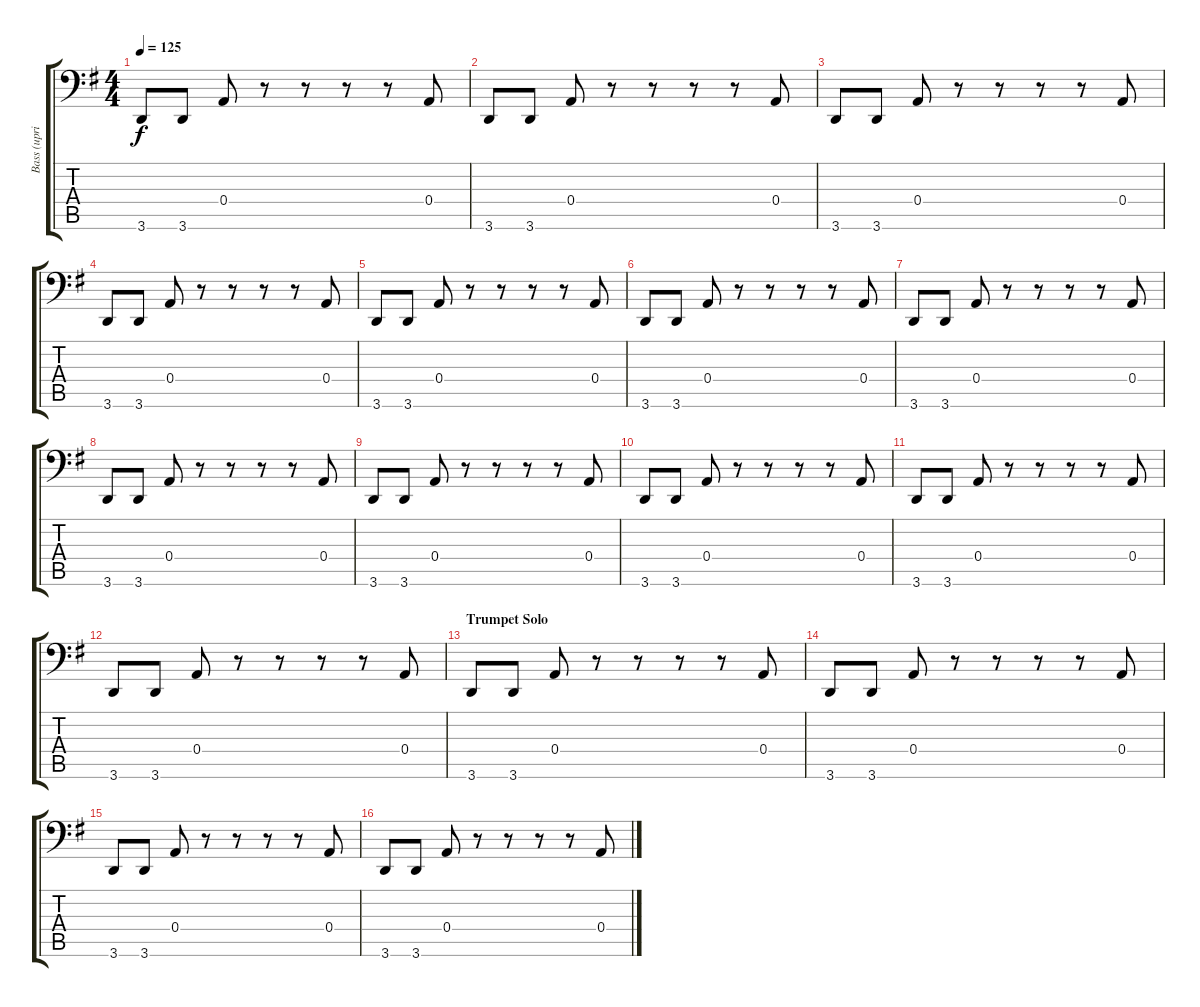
\track ("Bass (upright cause its indie)" "Bass (upri") {instrument acousticbass}
\staff {score tabs}
\tuning (C3 G2 D2 A1 E1 B0) {hide}
\ts (4 4)
\tempo 125
\clef f4
\ks g
3.6.8{dy f} 3.6.8 0.4.8 r.8 r.8 r.8 r.8 0.4.8 |
3.6.8 3.6.8 0.4.8 r.8 r.8 r.8 r.8 0.4.8 |
3.6.8 3.6.8 0.4.8 r.8 r.8 r.8 r.8 0.4.8 |
3.6.8 3.6.8 0.4.8 r.8 r.8 r.8 r.8 0.4.8 |
3.6.8 3.6.8 0.4.8 r.8 r.8 r.8 r.8 0.4.8 |
3.6.8 3.6.8 0.4.8 r.8 r.8 r.8 r.8 0.4.8 |
3.6.8 3.6.8 0.4.8 r.8 r.8 r.8 r.8 0.4.8 |
3.6.8 3.6.8 0.4.8 r.8 r.8 r.8 r.8 0.4.8 |
3.6.8 3.6.8 0.4.8 r.8 r.8 r.8 r.8 0.4.8 |
3.6.8 3.6.8 0.4.8 r.8 r.8 r.8 r.8 0.4.8 |
3.6.8 3.6.8 0.4.8 r.8 r.8 r.8 r.8 0.4.8 |
3.6.8 3.6.8 0.4.8 r.8 r.8 r.8 r.8 0.4.8 |
\section ("" "Trumpet Solo")
3.6.8 3.6.8 0.4.8 r.8 r.8 r.8 r.8 0.4.8 |
3.6.8 3.6.8 0.4.8 r.8 r.8 r.8 r.8 0.4.8 |
3.6.8 3.6.8 0.4.8 r.8 r.8 r.8 r.8 0.4.8 |
3.6.8 3.6.8 0.4.8 r.8 r.8 r.8 r.8 0.4.8
